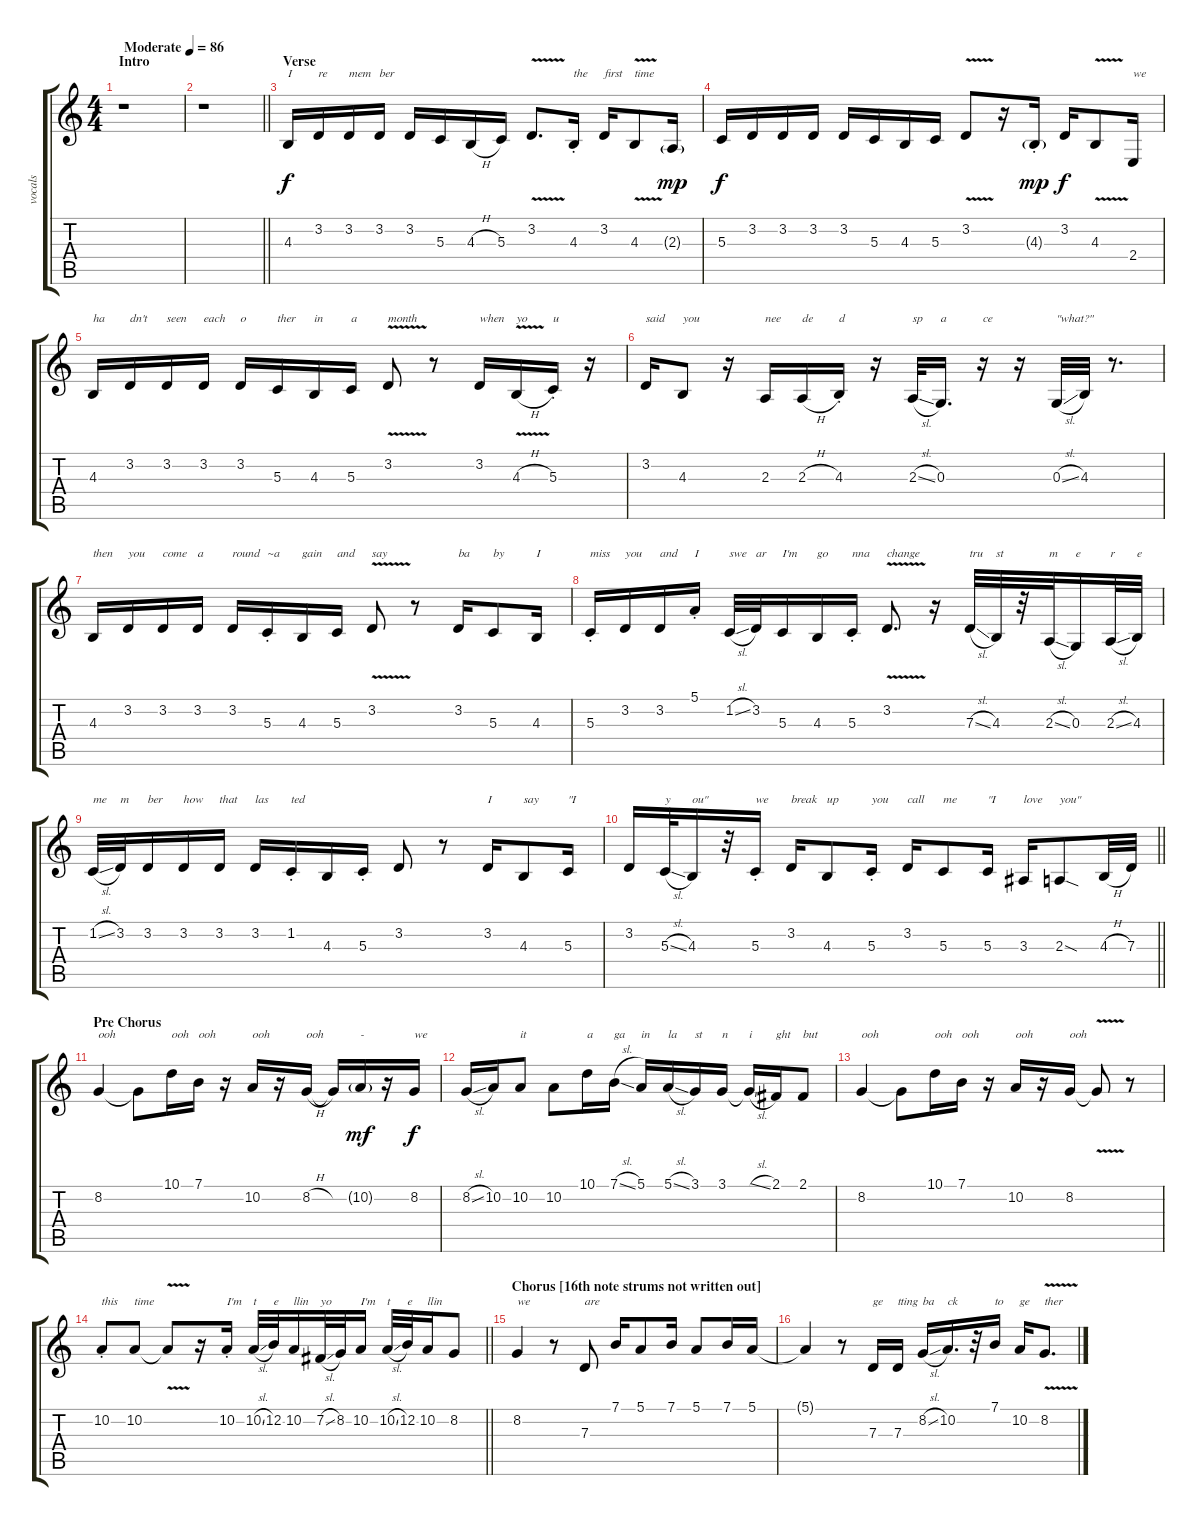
\track ("vocals" "vocals") {instrument lead2sawtooth}
\staff {score tabs}
\tuning (E4 B3 G3 D3 A2 E2) {hide}
\ts (4 4)
\section ("" "Intro")
\tempo (86 "Moderate")
\clef g2
\ks c
r.1{dy f instrument lead2sawtooth} |
\barLineRight lightlight
r.1 |
\section ("" "Verse")
4.3.16{txt "I"} 3.2.16{txt "re"} 3.2.16{txt "mem"} 3.2.16{txt "ber"} 3.2.16 5.3.16 4.3{h}.16 5.3.16 3.2{v}.8{d} 4.3{st}.16{txt "the"} 3.2.16{txt "first"} 4.3{v}.8{txt "time"} 2.3{g}.16{dy mp} |
5.3.16{dy f} 3.2.16 3.2.16 3.2.16 3.2.16 5.3.16 4.3.16 5.3.16 3.2{v}.8 r.16 4.3{g st}.16{dy mp} 3.2.16{dy f} 4.3{v}.8 2.4.16{txt "we"} |
4.3.16{txt "ha"} 3.2.16{txt "dn't"} 3.2.16{txt "seen"} 3.2.16{txt "each"} 3.2.16{txt "o"} 5.3.16{txt "ther"} 4.3.16{txt "in"} 5.3.16{txt "a"} 3.2{v}.8{txt "month"} r.8 3.2.16{txt "when"} 4.3{v h}.16{txt "yo"} 5.3{st}.16{txt "u"} r.16 |
3.2.16{txt "said"} 4.3.8{txt "you"} r.16 2.3.16{txt "nee"} 2.3{h}.16{txt "de"} 4.3{st}.16{txt "d"} r.16 2.3{sl}.32{txt "sp"} 0.3.16{d txt "a"} r.16{txt "ce"} r.16 0.3{sl}.32{txt "\"what?\""} 4.3.32 r.8{d} |
4.3.16{txt "then"} 3.2.16{txt "you"} 3.2.16{txt "come"} 3.2.16{txt "a"} 3.2.16{txt "round"} 5.3{st}.16{txt "~a"} 4.3.16{txt "gain"} 5.3.16{txt "and"} 3.2{v}.8{txt "say"} r.8 3.2.16{txt "ba"} 5.3.8{txt "by"} 4.3.16{txt "I"} |
5.3{st}.16{txt "miss"} 3.2.16{txt "you"} 3.2.16{txt "and"} 5.1{st}.16{txt "I"} 1.2{sl}.32{txt "swe"} 3.2.32{txt "ar"} 5.3.16{txt "I'm"} 4.3.16{txt "go"} 5.3{st}.16{txt "nna"} 3.2{v}.8{d txt "change"} r.16 7.3{sl}.32{txt "tru"} 4.3.32{txt "st"} r.32 2.3{sl}.32{txt "m"} 0.3.16{txt "e"} 2.3{sl}.32{txt "r"} 4.3.32{txt "e"} |
1.2{sl}.32{txt "me"} 3.2.32{txt "m"} 3.2.16{txt "ber"} 3.2.16{txt "how"} 3.2.16{txt "that"} 3.2.16{txt "las"} 1.2{st}.16{txt "ted"} 4.3.16 5.3{st}.16 3.2.8 r.8 3.2.16{txt "I"} 4.3.8{txt "say"} 5.3.16{txt "\"I"} |
\barLineRight lightlight
3.2.16 5.3{sl}.32{txt "y"} 4.3.16{txt "ou\""} r.32 5.3{st}.16{txt "we"} 3.2.16{txt "break"} 4.3.8{txt "up"} 5.3{st}.16{txt "you"} 3.2.16{txt "call"} 5.3.8{txt "me"} 5.3.16{txt "\"I"} 3.3.16{txt "love"} 2.3{sod}.8{txt "you\""} 4.3{h}.32 7.3.32 |
\section ("" "Pre Chorus")
8.2.4{txt "ooh"} 8.2{t}.8 10.1.16{txt "ooh"} 7.1.16{txt "ooh"} r.16 10.2.16{txt "ooh"} r.16 8.2{h}.16{txt "ooh"} 8.2{t}.16 10.2{g}.16{txt "-" dy mf} r.16 8.2.16{txt "we" dy f} |
8.2{sl}.16 10.2.16 10.2.8{txt "it"} 10.2.8 10.1.16{txt "a"} 7.1{sl}.16{txt "ga"} 5.1.16{txt "in"} 5.1{sl}.16{txt "la"} 3.1.16{txt "st"} 3.1.16{txt "n"} 3.1{sl t}.16{txt "i"} 2.1.16{txt "ght"} 2.1.8{txt "but"} |
8.2.4{txt "ooh"} 8.2{t}.8 10.1.16{txt "ooh"} 7.1.16{txt "ooh"} r.16 10.2.16{txt "ooh"} r.16 8.2.16{txt "ooh"} 8.2{v t}.8 r.8 |
\barLineRight lightlight
10.2{st}.8{txt "this"} 10.2.8{txt "time"} 10.2{v t}.8 r.16 10.2{st}.16{txt "I'm"} 10.2{sl}.32{txt "t"} 12.2.32{txt "e"} 10.2.16{txt "llin"} 7.2{sl}.32{txt "yo"} 8.2.32 10.2.16{txt "I'm"} 10.2{sl}.32{txt "t"} 12.2.32{txt "e"} 10.2.16{txt "llin"} 8.2.8 |
\section ("" "Chorus [16th note strums not written out]")
8.2.4{txt "we"} r.8 7.3.8{txt "are"} 7.1.16 5.1.8 7.1.16 5.1.8 7.1.16 5.1.16 |
5.1{t}.4 r.8 7.3.16{txt "ge"} 7.3.16{txt "tting"} 8.2{sl}.16{txt "ba"} 10.2.16{d txt "ck"} r.32 7.1.16{txt "to"} 10.2.16{txt "ge"} 8.2{v}.8{d txt "ther"}
